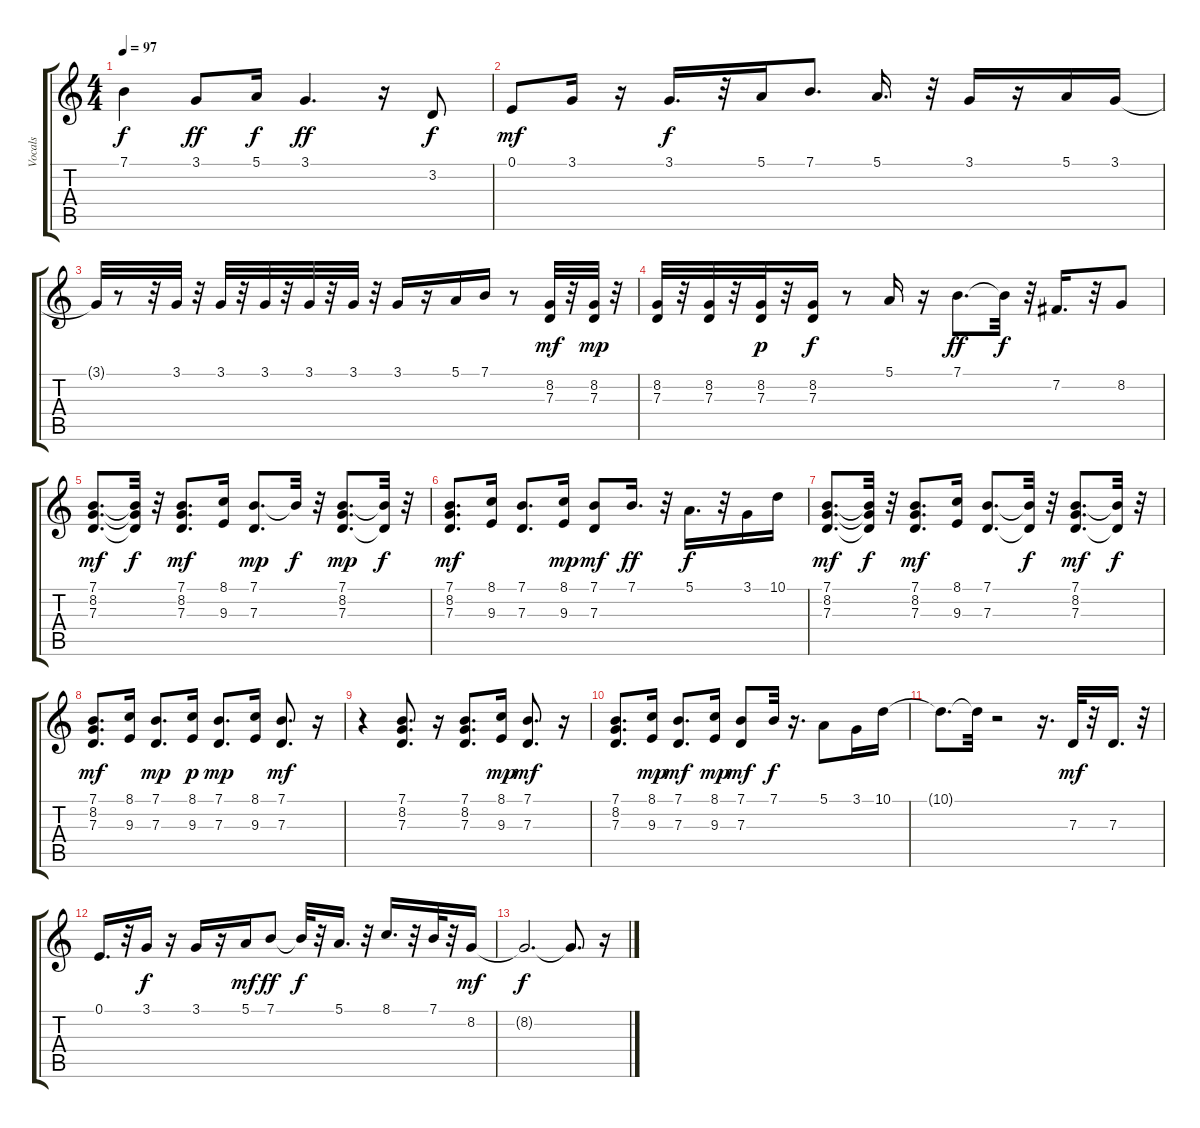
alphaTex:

\track ("Vocals" "Vocals") {instrument brightacousticpiano}
\staff {score tabs}
\tuning (E4 B3 G3 D3 A2 E2) {hide}
\ts (4 4)
\tempo 97
\clef g2
\ks c
7.1.4{dy f} 3.1.8{dy ff} 5.1.16{dy f} 3.1.4{d dy ff} r.16 3.2.8{dy f} |
0.1.8{dy mf} 3.1.16 r.16 3.1.16{d dy f} r.32 5.1.16 7.1.8{d} 5.1.16{d} r.32 3.1.16 r.16 5.1.16 3.1.16 |
3.1{t}.32 r.8 r.32 3.1.32 r.32 3.1.32 r.32 3.1.32 r.32 3.1.32 r.32 3.1.32 r.32 3.1.16 r.16 5.1.16 7.1.16 r.8 (8.2 7.3).32{dy mf} r.32 (8.2 7.3).32{dy mp} r.32 |
(8.2 7.3).32 r.32 (8.2 7.3).32 r.32 (8.2 7.3).32{dy p} r.32 (8.2 7.3).16{dy f} r.8 5.1.16 r.16 7.1.8{d dy ff} 7.1{t}.32{dy f} r.32 7.2.16{d} r.32 8.2.8 |
(7.1 8.2 7.3).8{d dy mf} (7.1{t} 8.2{t} 7.3{t}).32{dy f} r.32 (7.1 8.2 7.3).8{d dy mf} (8.1 9.3).16 (7.1 7.3).8{d dy mp} 7.1{t}.32{dy f} r.32 (7.1 8.2 7.3).8{d dy mp} (7.1{t} 7.3{t}).32{dy f} r.32 |
(7.1 8.2 7.3).8{d dy mf} (8.1 9.3).16 (7.1 7.3).8{d} (8.1 9.3).16{dy mp} (7.1 7.3).8{dy mf} 7.1.16{d dy ff} r.32 5.1.16{d dy f} r.32 3.1.16 10.1.16 |
(7.1 8.2 7.3).8{d dy mf} (7.1{t} 8.2{t} 7.3{t}).32{dy f} r.32 (7.1 8.2 7.3).8{d dy mf} (8.1 9.3).16 (7.1 7.3).8{d} (7.1{t} 7.3{t}).32{dy f} r.32 (7.1 8.2 7.3).8{d dy mf} (7.1{t} 7.3{t}).32{dy f} r.32 |
(7.1 8.2 7.3).8{d dy mf} (8.1 9.3).16 (7.1 7.3).8{d dy mp} (8.1 9.3).16{dy p} (7.1 7.3).8{d dy mp} (8.1 9.3).16 (7.1 7.3).8{d dy mf} r.16 |
r.4 (7.1 8.2 7.3).8{d} r.16 (7.1 8.2 7.3).8{d} (8.1 9.3).16{dy mp} (7.1 7.3).8{d dy mf} r.16 |
(7.1 8.2 7.3).8{d} (8.1 9.3).16{dy mp} (7.1 7.3).8{d dy mf} (8.1 9.3).16{dy mp} (7.1 7.3).8{dy mf} 7.1.32{dy f} r.16{d} 5.1.8 3.1.16 10.1.16 |
10.1{t}.8{d} 10.1{t}.32 r.2 r.16{d} 7.3.32{dy mf} r.32 7.3.16{d} r.32 |
0.1.16{d} r.32 3.1.16{dy f} r.16 3.1.16 r.16 5.1.16{dy mf} 7.1.8{dy ff} 7.1{t}.32{dy f} r.32 5.1.16{d} r.32 8.1.16{d} r.32 7.1.32 r.32 8.2.16{dy mf} |
8.2{t}.2{d dy f} 8.2{t}.8{d} r.16
